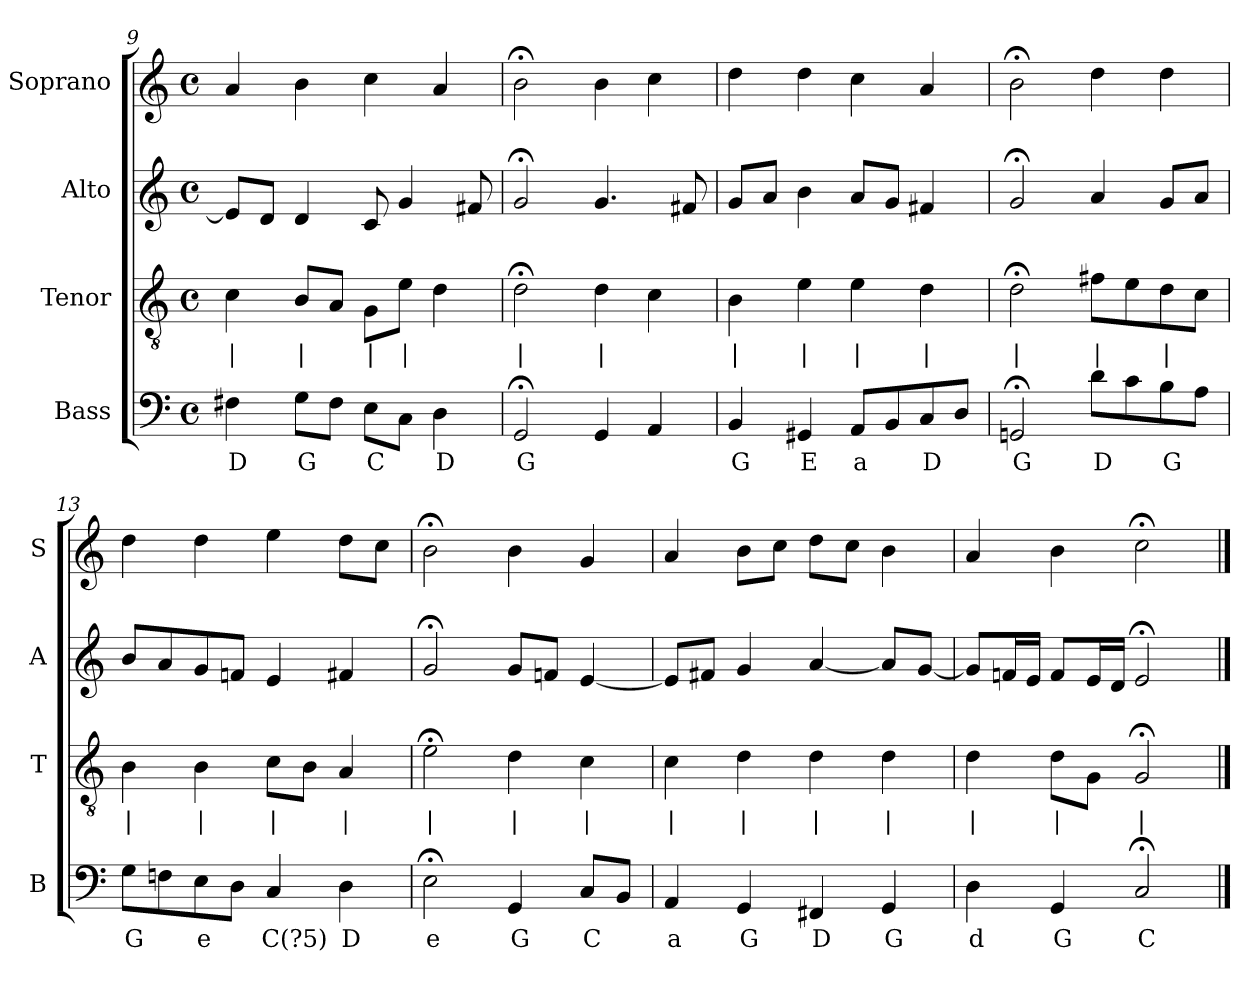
**kern	**text	**kern	**text	**kern	**kern
*part4	*part4	*part3	*part3	*part2	*part1
*staff4	*staff4	*staff3	*staff3	*staff2	*staff1
*I"Bass	*	*I"Tenor	*	*I"Alto	*I"Soprano
*I'B	*	*I'T	*	*I'A	*I'S
*clefF4	*	*clefGv2	*	*clefG2	*clefG2
*k[]	*	*k[]	*	*k[]	*k[]
*C:	*	*C:	*	*C:	*C:
*M4/4	*	*M4/4	*	*M4/4	*M4/4
*met(c)	*	*met(c)	*	*met(c)	*met(c)
=9	=9	=9	=9	=9	=9
4F#X	D	4c	|	8eL]	4a
.	.	.	.	8dJ	.
8GL	G	8BL	|	4d	4b
8F#J	.	8AJ	.	.	.
8EL	C	8GL	|	8c	4cc
8CJ	.	8eJ	|	4g	.
4D	D	4d	.	.	4a
.	.	.	.	8f#X	.
=10	=10	=10	=10	=10	=10
2GG;<	G	2d;<	|	2g;<	2b;<
4GG	.	4d	|	4.g	4b
4AA	.	4c	.	.	4cc
.	.	.	.	8f#X	.
=11	=11	=11	=11	=11	=11
4BB	G	4B	|	8gL	4dd
.	.	.	.	8aJ	.
4GG#X	E	4e	|	4b	4dd
8AAL	a	4e	|	8aL	4cc
8BB	.	.	.	8gJ	.
8C	D	4d	|	4f#X	4a
8DJ	.	.	.	.	.
=12	=12	=12	=12	=12	=12
2GGn;<	G	2d;<	|	2g;<	2b;<
8dL	D	8f#XL	|	4a	4dd
8c	.	8e	.	.	.
8B	G	8d	|	8gL	4dd
8AJ	.	8cJ	.	8aJ	.
=13	=13	=13	=13	=13	=13
8GL	G	4B	|	8bL	4dd
8Fn	.	.	.	8a	.
8E	e	4B	|	8g	4dd
8DJ	.	.	.	8fnJ	.
4C	C(?5)	8cL	|	4e	4ee
.	.	8BJ	.	.	.
4D	D	4A	|	4f#X	8ddL
.	.	.	.	.	8ccJ
=14	=14	=14	=14	=14	=14
2E;<	e	2e;<	|	2g;<	2b;<
4GG	G	4d	|	8gL	4b
.	.	.	.	8fnJ	.
8CL	C	4c	|	[4e	4g
8BBJ	.	.	.	.	.
=15	=15	=15	=15	=15	=15
4AA	a	4c	|	8eL]	4a
.	.	.	.	8f#XJ	.
4GG	G	4d	|	4g	8bL
.	.	.	.	.	8ccJ
4FF#X	D	4d	|	[4a	8ddL
.	.	.	.	.	8ccJ
4GG	G	4d	|	8aL]	4b
.	.	.	.	[8gJ	.
=16	=16	=16	=16	=16	=16
4D	d	4d	|	8gL]	4a
.	.	.	.	16fnL	.
.	.	.	.	16eJJ	.
4GG	G	8dL	|	8fL	4b
.	.	8GJ	.	16eL	.
.	.	.	.	16dJJ	.
2C;<	C	2G;<	|	2e;<	2cc;<
==	==	==	==	==	==
*-	*-	*-	*-	*-	*-
